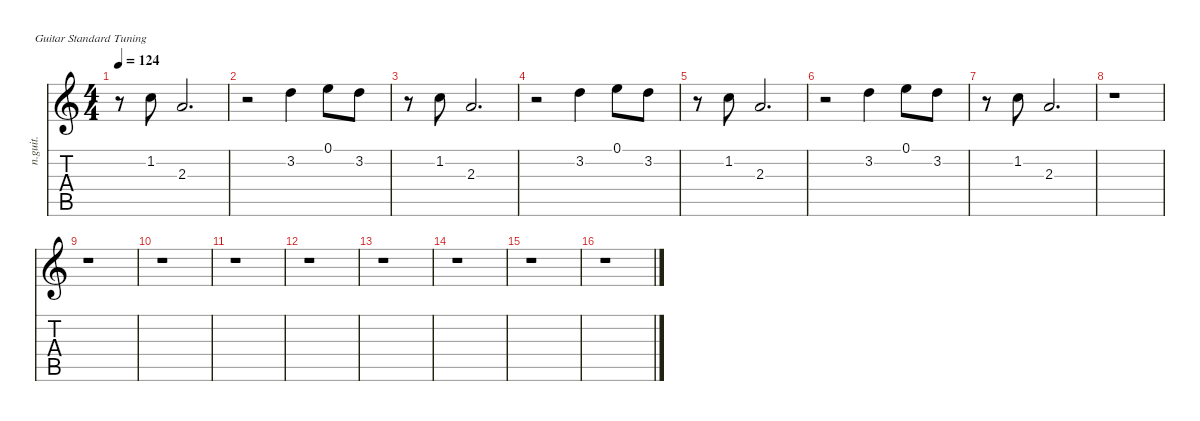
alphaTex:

\defaultSystemsLayout 4
\hideDynamics
\bracketExtendMode nobrackets
\otherSystemsTrackNameOrientation horizontal
\track ("Chorus" "n.guit.") {instrument acousticguitarnylon}
\staff {score tabs}
\tuning (E4 B3 G3 D3 A2 E2)
\ts (4 4)
\tempo 124
\clef g2
\ks c
r.8{dy f beam Down} 1.2.8{beam Down} 2.3.2{d beam Up} |
r.2{beam Down} 3.2.4{beam Down} 0.1.8{beam Down} 3.2.8{beam Down} |
r.8{beam Down} 1.2.8{beam Down} 2.3.2{d beam Up} |
r.2{beam Down} 3.2.4{beam Down} 0.1.8{beam Down} 3.2.8{beam Down} |
r.8{beam Down} 1.2.8{beam Down} 2.3.2{d beam Up} |
r.2{beam Down} 3.2.4{beam Down} 0.1.8{beam Down} 3.2.8{beam Down} |
r.8{beam Down} 1.2.8{beam Down} 2.3.2{d beam Up} |
r.1{beam Down} |
r.1{beam Down} |
r.1{beam Down} |
r.1{beam Down} |
r.1{beam Down} |
r.1{beam Down} |
r.1{beam Down} |
r.1{beam Down} |
r.1{beam Down}
